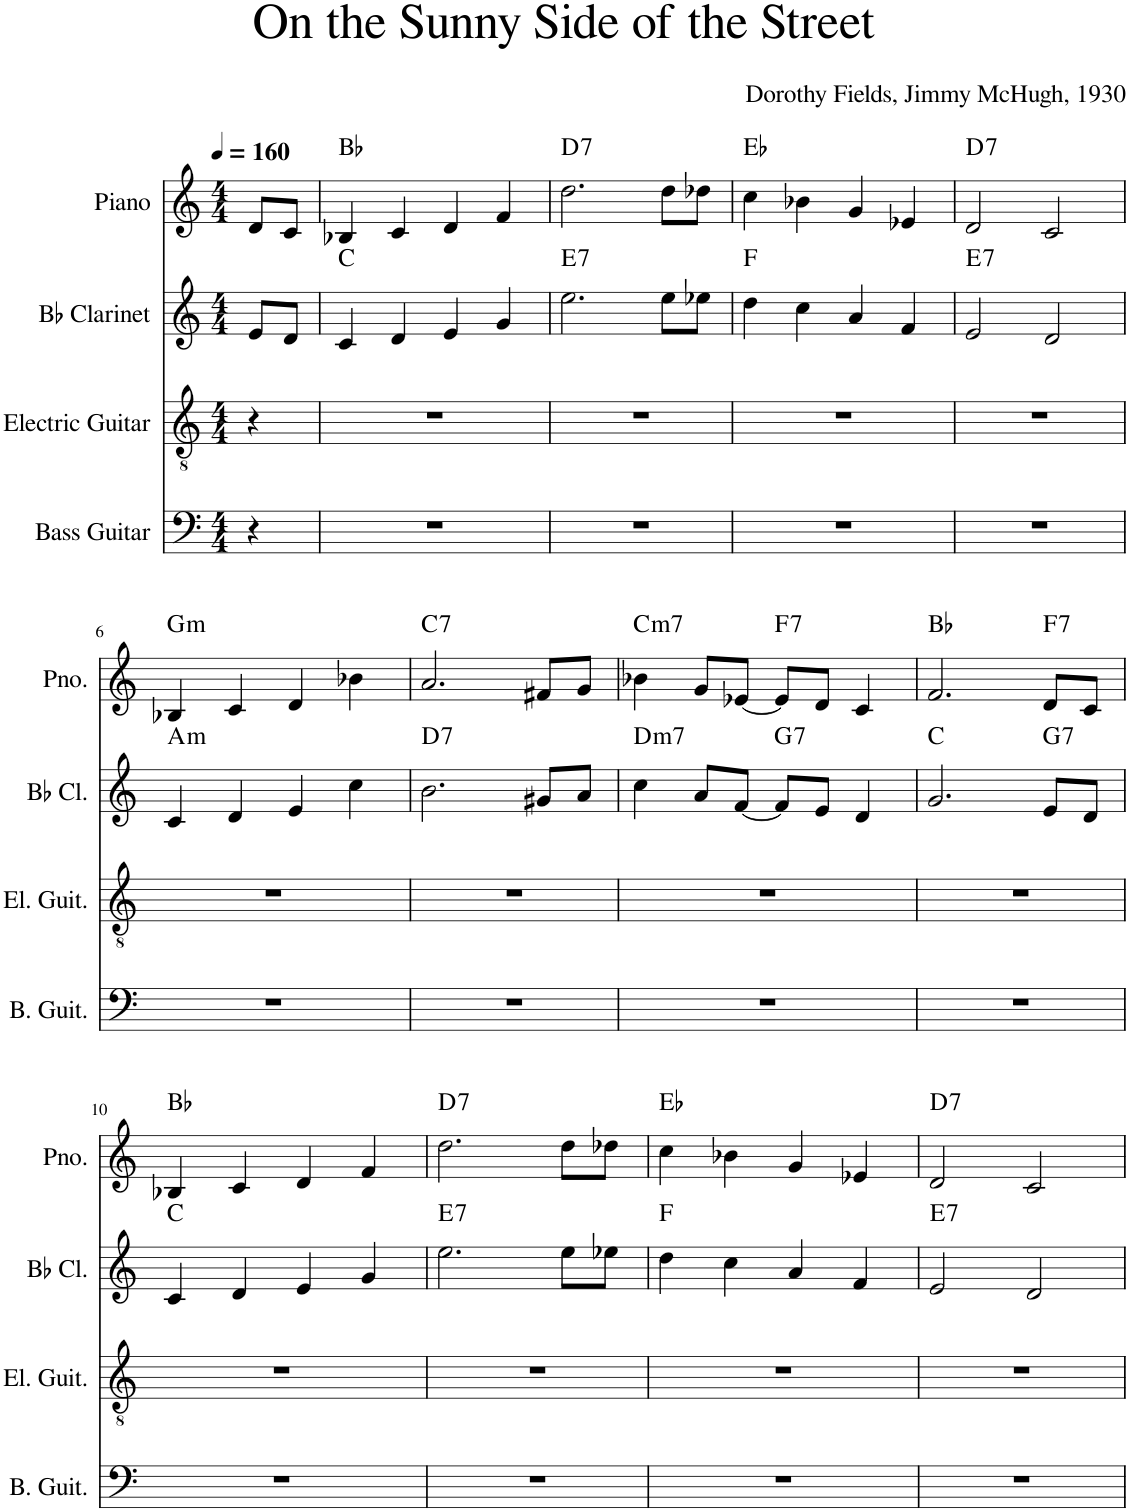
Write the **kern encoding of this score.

**kern	**kern	**kern	**harte	**kern	**harte
*part4	*part3	*part2	*part2	*part1	*part1
*staff4	*staff3	*staff2	*	*staff1	*
*I"Bass Guitar	*I"Electric Guitar	*I"Bb Clarinet	*	*I"Piano	*
*I'B. Guit.	*I'El. Guit.	*I'Bb Cl.	*	*I'Pno.	*
*clefF4	*clefGv2	*clefG2	*	*clefG2	*
*Trd7c12	*	*Trd1c2	*	*	*
*k[]	*k[]	*k[]	*	*k[]	*
*M4/4	*M4/4	*M4/4	*	*M4/4	*
*MM160	*MM160	*MM160	*	*MM160	*
=1	=1	=1	=1	=1	=1
4r	4r	8e/L	.	8d/L	.
.	.	8d/J	.	8c/J	.
=2	=2	=2	=2	=2	=2
1r	1r	4c/	C:maj	4B-X/	Bb:maj
.	.	4d/	.	4c/	.
.	.	4e/	.	4d/	.
.	.	4g/	.	4f/	.
=3	=3	=3	=3	=3	=3
!	!	!	!LO:H:kt=7	!	!LO:H:kt=7
1r	1r	2.ee\	E:7	2.dd\	D:7
.	.	8ee\L	.	8dd\L	.
.	.	8ee-X\J	.	8dd-X\J	.
=4	=4	=4	=4	=4	=4
1r	1r	4dd\	F:maj	4cc\	Eb:maj
.	.	4cc\	.	4b-X\	.
.	.	4a/	.	4g/	.
.	.	4f/	.	4e-X/	.
=5	=5	=5	=5	=5	=5
!	!	!	!LO:H:kt=7	!	!LO:H:kt=7
1r	1r	2e/	E:7	2d/	D:7
.	.	2d/	.	2c/	.
!!LO:LB:g=z
=6	=6	=6	=6	=6	=6
!	!	!	!LO:H:kt=m	!	!LO:H:kt=m
1r	1r	4c/	A:min	4B-X/	G:min
.	.	4d/	.	4c/	.
.	.	4e/	.	4d/	.
.	.	4cc\	.	4b-X\	.
=7	=7	=7	=7	=7	=7
!	!	!	!LO:H:kt=7	!	!LO:H:kt=7
1r	1r	2.b\	D:7	2.a/	C:7
.	.	8g#X/L	.	8f#X/L	.
.	.	8a/J	.	8g/J	.
=8	=8	=8	=8	=8	=8
!	!	!	!LO:H:kt=m7	!	!LO:H:kt=m7
1r	1r	4cc\	D:min7	4b-X\	C:min7
.	.	8a/L	.	8g/L	.
.	.	[8f/J	.	[8e-X/J	.
!	!	!	!LO:H:kt=7	!	!LO:H:kt=7
.	.	8f/L]	G:7	8e-/L]	F:7
.	.	8e/J	.	8d/J	.
.	.	4d/	.	4c/	.
=9	=9	=9	=9	=9	=9
1r	1r	2.g/	C:maj	2.f/	Bb:maj
!	!	!	!LO:H:kt=7	!	!LO:H:kt=7
.	.	8e/L	G:7	8d/L	F:7
.	.	8d/J	.	8c/J	.
!!LO:LB:g=z
=10	=10	=10	=10	=10	=10
1r	1r	4c/	C:maj	4B-X/	Bb:maj
.	.	4d/	.	4c/	.
.	.	4e/	.	4d/	.
.	.	4g/	.	4f/	.
=11	=11	=11	=11	=11	=11
!	!	!	!LO:H:kt=7	!	!LO:H:kt=7
1r	1r	2.ee\	E:7	2.dd\	D:7
.	.	8ee\L	.	8dd\L	.
.	.	8ee-X\J	.	8dd-X\J	.
=12	=12	=12	=12	=12	=12
1r	1r	4dd\	F:maj	4cc\	Eb:maj
.	.	4cc\	.	4b-X\	.
.	.	4a/	.	4g/	.
.	.	4f/	.	4e-X/	.
=13	=13	=13	=13	=13	=13
!	!	!	!LO:H:kt=7	!	!LO:H:kt=7
1r	1r	2e/	E:7	2d/	D:7
.	.	2d/	.	2c/	.
=	=	=	=	=	=
*-	*-	*-	*-	*-	*-
